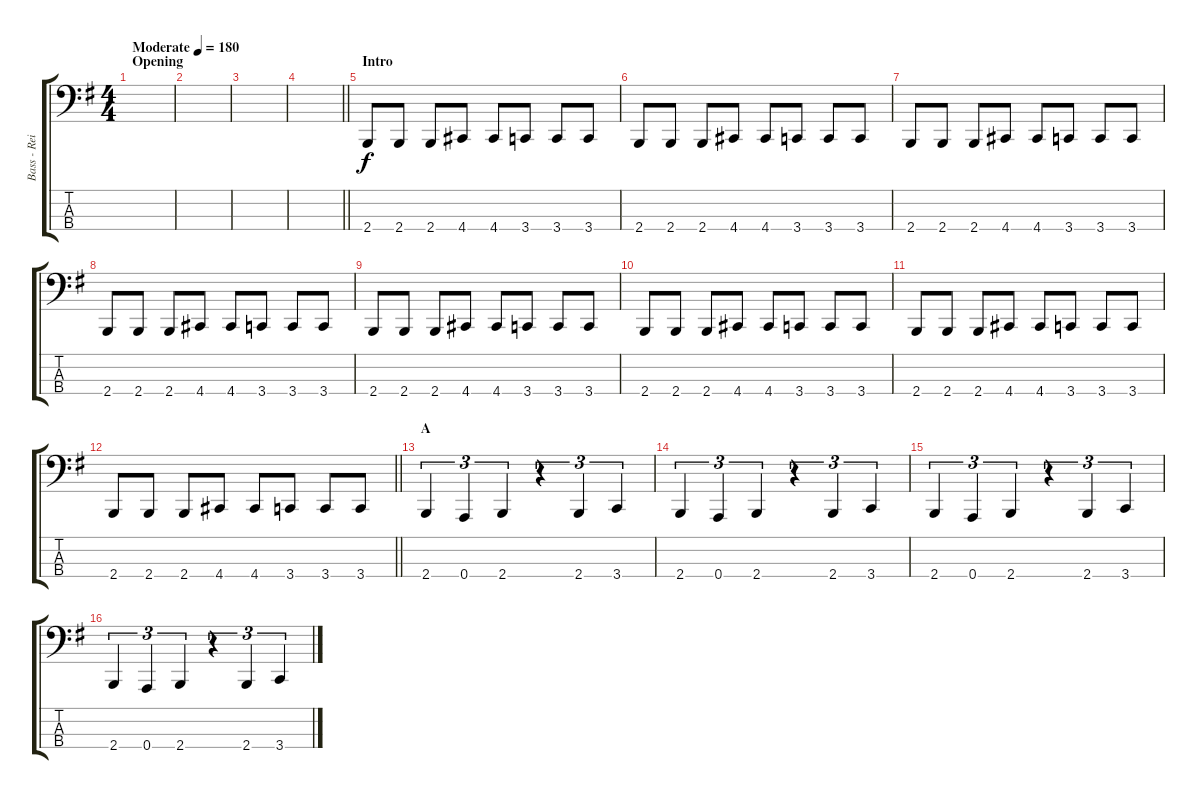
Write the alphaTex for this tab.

\track ("Bass - Reita" "Bass - Rei") {instrument electricbasspick}
\staff {score tabs}
\tuning (C2 G1 D1 A0) {hide}
\ts (4 4)
\section ("" "Opening")
\tempo (180 "Moderate")
\clef f4
\ks g
|
|
|
\barLineRight lightlight
|
\section ("" "Intro")
2.4.8 2.4.8 2.4.8 4.4.8 4.4.8 3.4.8 3.4.8 3.4.8 |
2.4.8 2.4.8 2.4.8 4.4.8 4.4.8 3.4.8 3.4.8 3.4.8 |
2.4.8 2.4.8 2.4.8 4.4.8 4.4.8 3.4.8 3.4.8 3.4.8 |
2.4.8 2.4.8 2.4.8 4.4.8 4.4.8 3.4.8 3.4.8 3.4.8 |
2.4.8 2.4.8 2.4.8 4.4.8 4.4.8 3.4.8 3.4.8 3.4.8 |
2.4.8 2.4.8 2.4.8 4.4.8 4.4.8 3.4.8 3.4.8 3.4.8 |
2.4.8 2.4.8 2.4.8 4.4.8 4.4.8 3.4.8 3.4.8 3.4.8 |
\barLineRight lightlight
2.4.8 2.4.8 2.4.8 4.4.8 4.4.8 3.4.8 3.4.8 3.4.8 |
\section ("" "A")
2.4.4{tu (3 2)} 0.4.4{tu (3 2)} 2.4.4{tu (3 2)} r.4{tu (3 2)} 2.4.4{tu (3 2)} 3.4.4{tu (3 2)} |
2.4.4{tu (3 2)} 0.4.4{tu (3 2)} 2.4.4{tu (3 2)} r.4{tu (3 2)} 2.4.4{tu (3 2)} 3.4.4{tu (3 2)} |
2.4.4{tu (3 2)} 0.4.4{tu (3 2)} 2.4.4{tu (3 2)} r.4{tu (3 2)} 2.4.4{tu (3 2)} 3.4.4{tu (3 2)} |
2.4.4{tu (3 2)} 0.4.4{tu (3 2)} 2.4.4{tu (3 2)} r.4{tu (3 2)} 2.4.4{tu (3 2)} 3.4.4{tu (3 2)}
